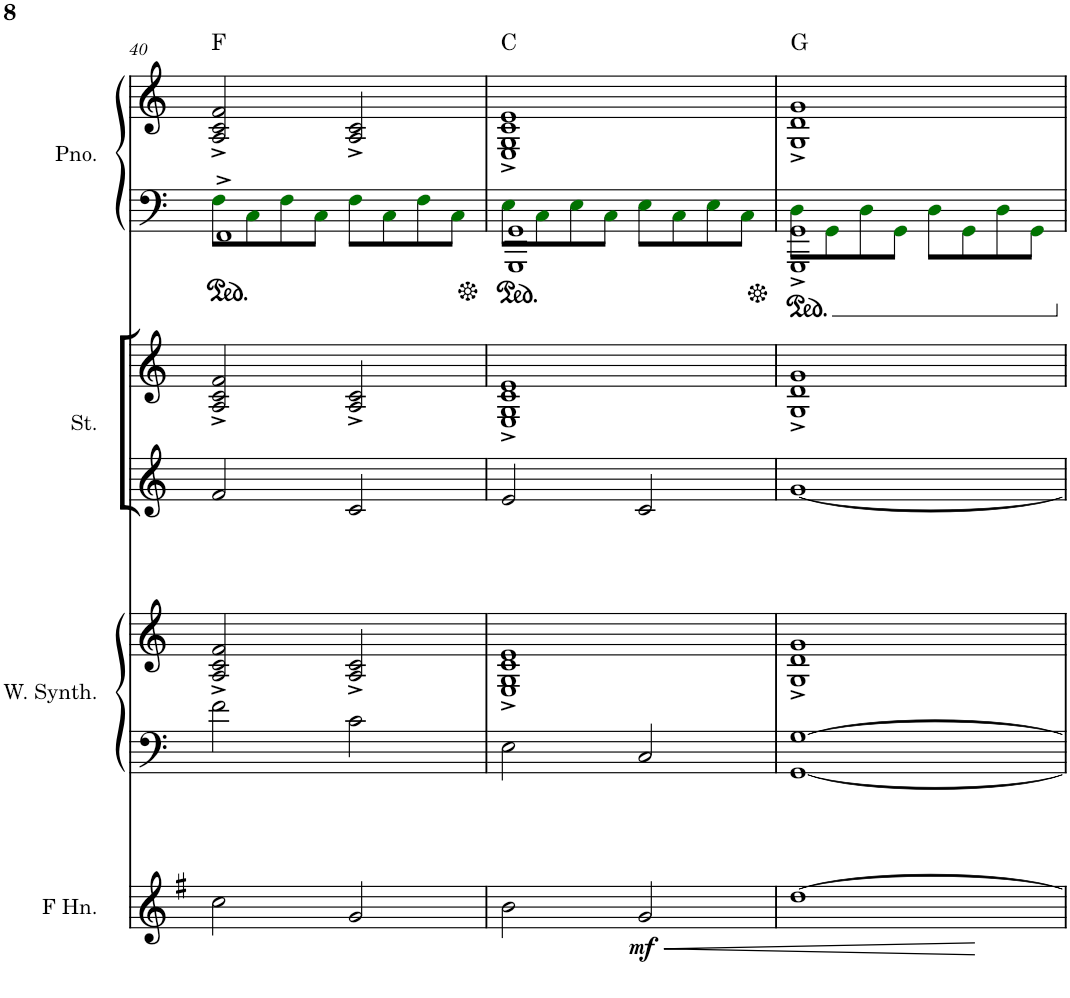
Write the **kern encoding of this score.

**kern	**dynam	**kern	**kern	**kern	**kern	**kern	**kern	**harte
*part4	*part4	*part3	*part3	*part2	*part2	*part1	*part1	*part1
*staff7	*staff7	*staff6	*staff5	*staff4	*staff3	*staff2	*staff1	*
*I"Horn in F	*	*I"Warm Synthesizer 1	*	*I"Strings	*	*I"Piano	*	*
*	*	*I'W. Synth.	*	*I'St.	*	*I'Pno.	*	*
!!LO:PB:g=z
*clefG2	*	*clefF4	*clefG2	*clefG2	*clefG2	*clefF4	*clefG2	*
*Trd4c7	*	*	*	*	*	*	*	*
*k[f#]	*	*k[]	*k[]	*k[]	*k[]	*k[]	*k[]	*
*M4/4	*	*M4/4	*M4/4	*M4/4	*M4/4	*M4/4	*M4/4	*
=40	=40	=40	=40	=40	=40	=40	=40	=40
*	*	*	*	*	*	*^	*	*
2cc\	.	2f\	2A/^ 2c/^ 2f/^	2f/	2A/^ 2c/^ 2f/^	1FF^	8Fi\L	2A/^ 2c/^ 2f/^	F:maj
.	.	.	.	.	.	.	8Ci\	.	.
.	.	.	.	.	.	.	8Fi\	.	.
.	.	.	.	.	.	.	8Ci\J	.	.
2g/	.	2c\	2A/^ 2c/^	2c/	2A/^ 2c/^	.	8Fi\L	2A/^ 2c/^	.
.	.	.	.	.	.	.	8Ci\	.	.
.	.	.	.	.	.	.	8Fi\	.	.
.	.	.	.	.	.	.	8Ci\J	.	.
=41	=41	=41	=41	=41	=41	=41	=41	=41	=41
2b\	.	2E\	1E^ 1G^ 1c^ 1e^	2e/	1E^ 1G^ 1c^ 1e^	1GGG 1GG	8Ei\L	1E^ 1G^ 1c^ 1e^	C:maj
.	.	.	.	.	.	.	8Ci\	.	.
.	.	.	.	.	.	.	8Ei\	.	.
.	.	.	.	.	.	.	8Ci\J	.	.
!	!LO:DY:b	!	!	!	!	!	!	!	!
2g/	mf	2C/	.	2c/	.	.	8Ei\L	.	.
.	.	.	.	.	.	.	8Ci\	.	.
.	.	.	.	.	.	.	8Ei\	.	.
.	.	.	.	.	.	.	8Ci\J	.	.
=42	=42	=42	=42	=42	=42	=42	=42	=42	=42
[1dd	.	[1GG [1G	1G^ 1d^ 1g^	[1g	1G^ 1d^ 1g^	1GGG^ 1GG^	8Di\L	1G^ 1d^ 1g^	G:maj
.	.	.	.	.	.	.	8GGi\	.	.
.	.	.	.	.	.	.	8Di\	.	.
.	.	.	.	.	.	.	8GGi\J	.	.
.	.	.	.	.	.	.	8Di\L	.	.
.	.	.	.	.	.	.	8GGi\	.	.
.	.	.	.	.	.	.	8Di\	.	.
.	.	.	.	.	.	.	8GGi\J	.	.
*	*	*	*	*	*	*v	*v	*	*
=	=	=	=	=	=	=	=	=
*-	*-	*-	*-	*-	*-	*-	*-	*-
